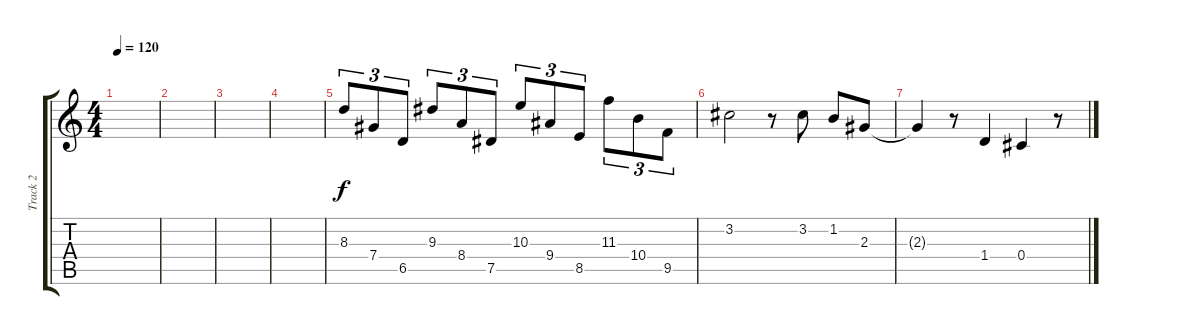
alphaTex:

\track ("Track 2" "Track 2") {instrument overdrivenguitar}
\staff {score tabs}
\tuning (Eb4 Bb3 Gb3 Db3 Ab2 Db2) {hide}
\ts (4 4)
\tempo 120
\clef g2
\ks c
|
|
|
|
8.3.8{tu (3 2)} 7.4.8{tu (3 2)} 6.5.8{tu (3 2)} 9.3.8{tu (3 2)} 8.4.8{tu (3 2)} 7.5.8{tu (3 2)} 10.3.8{tu (3 2)} 9.4.8{tu (3 2)} 8.5.8{tu (3 2)} 11.3.8{tu (3 2)} 10.4.8{tu (3 2)} 9.5.8{tu (3 2)} |
3.2.2 r.8 3.2.8 1.2.8 2.3.8 |
2.3{t}.4 r.8 1.4.4 0.4.4 r.8
